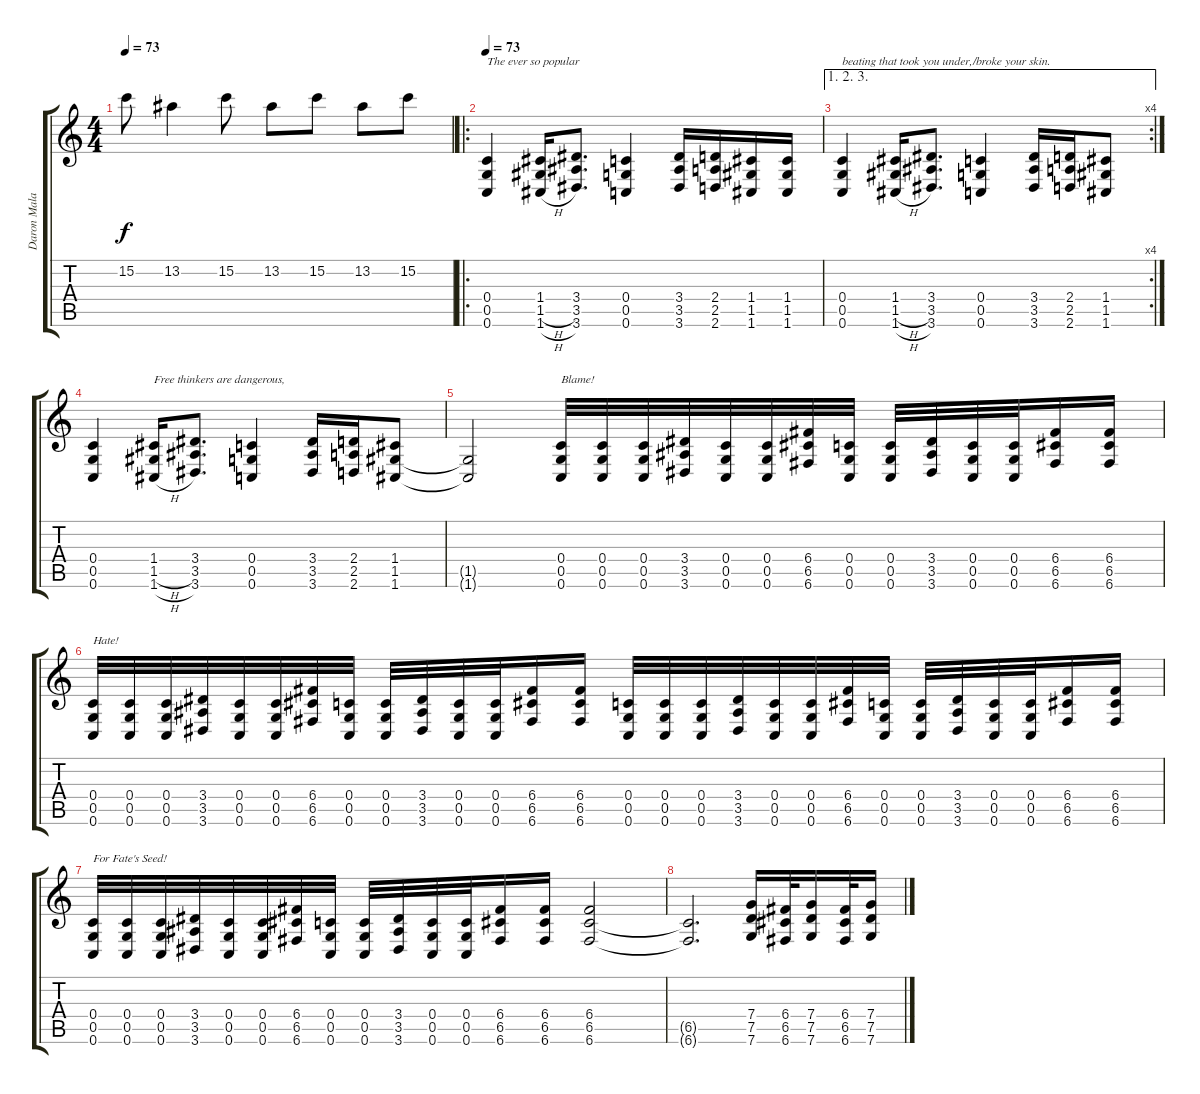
\track ("Daron Malakian (Distortion)" "Daron Mala") {instrument distortionguitar}
\staff {score tabs}
\tuning (D4 A3 F3 C3 G2 C2) {hide}
\ts (4 4)
\tempo 73
\clef g2
\ks c
15.2.8{dy f} 13.2.4 15.2.8 13.2.8 15.2.8 13.2.8 15.2.8 |
\ro
\tempo 73
(0.4 0.5 0.6).4{txt "The ever so popular"} (1.4 1.5{h} 1.6{h}).16 (3.4 3.5 3.6).8{d} (0.4 0.5 0.6).4 (3.4 3.5 3.6).16 (2.4 2.5 2.6).16 (1.4 1.5 1.6).16 (1.4 1.5 1.6).16 |
\ae (1 2 3)
\rc 4
(0.4 0.5 0.6).4{txt "beating that took you under,/broke your skin."} (1.4 1.5{h} 1.6{h}).16 (3.4 3.5 3.6).8{d} (0.4 0.5 0.6).4 (3.4 3.5 3.6).16 (2.4 2.5 2.6).16 (1.4 1.5 1.6).8 |
(0.4 0.5 0.6).4 (1.4 1.5{h} 1.6{h}).16{txt "Free thinkers are dangerous,"} (3.4 3.5 3.6).8{d} (0.4 0.5 0.6).4 (3.4 3.5 3.6).16 (2.4 2.5 2.6).16 (1.4 1.5 1.6).8 |
(1.5{t} 1.6{t}).2 (0.4 0.5 0.6).32{txt "Blame!"} (0.4 0.5 0.6).32 (0.4 0.5 0.6).32 (3.4 3.5 3.6).32 (0.4 0.5 0.6).32 (0.4 0.5 0.6).32 (6.4 6.5 6.6).32 (0.4 0.5 0.6).32 (0.4 0.5 0.6).32 (3.4 3.5 3.6).32 (0.4 0.5 0.6).32 (0.4 0.5 0.6).32 (6.4 6.5 6.6).16 (6.4 6.5 6.6).16 |
(0.4 0.5 0.6).32{txt "Hate!"} (0.4 0.5 0.6).32 (0.4 0.5 0.6).32 (3.4 3.5 3.6).32 (0.4 0.5 0.6).32 (0.4 0.5 0.6).32 (6.4 6.5 6.6).32 (0.4 0.5 0.6).32 (0.4 0.5 0.6).32 (3.4 3.5 3.6).32 (0.4 0.5 0.6).32 (0.4 0.5 0.6).32 (6.4 6.5 6.6).16 (6.4 6.5 6.6).16 (0.4 0.5 0.6).32 (0.4 0.5 0.6).32 (0.4 0.5 0.6).32 (3.4 3.5 3.6).32 (0.4 0.5 0.6).32 (0.4 0.5 0.6).32 (6.4 6.5 6.6).32 (0.4 0.5 0.6).32 (0.4 0.5 0.6).32 (3.4 3.5 3.6).32 (0.4 0.5 0.6).32 (0.4 0.5 0.6).32 (6.4 6.5 6.6).16 (6.4 6.5 6.6).16 |
(0.4 0.5 0.6).32{txt "For Fate's Seed!"} (0.4 0.5 0.6).32 (0.4 0.5 0.6).32 (3.4 3.5 3.6).32 (0.4 0.5 0.6).32 (0.4 0.5 0.6).32 (6.4 6.5 6.6).32 (0.4 0.5 0.6).32 (0.4 0.5 0.6).32 (3.4 3.5 3.6).32 (0.4 0.5 0.6).32 (0.4 0.5 0.6).32 (6.4 6.5 6.6).16 (6.4 6.5 6.6).16 (6.4 6.5 6.6).2 |
(6.5{t} 6.6{t}).2{d} (7.4 7.5 7.6).16 (6.4 6.5 6.6).32 (7.4 7.5 7.6).16 (6.4 6.5 6.6).32 (7.4 7.5 7.6).16
